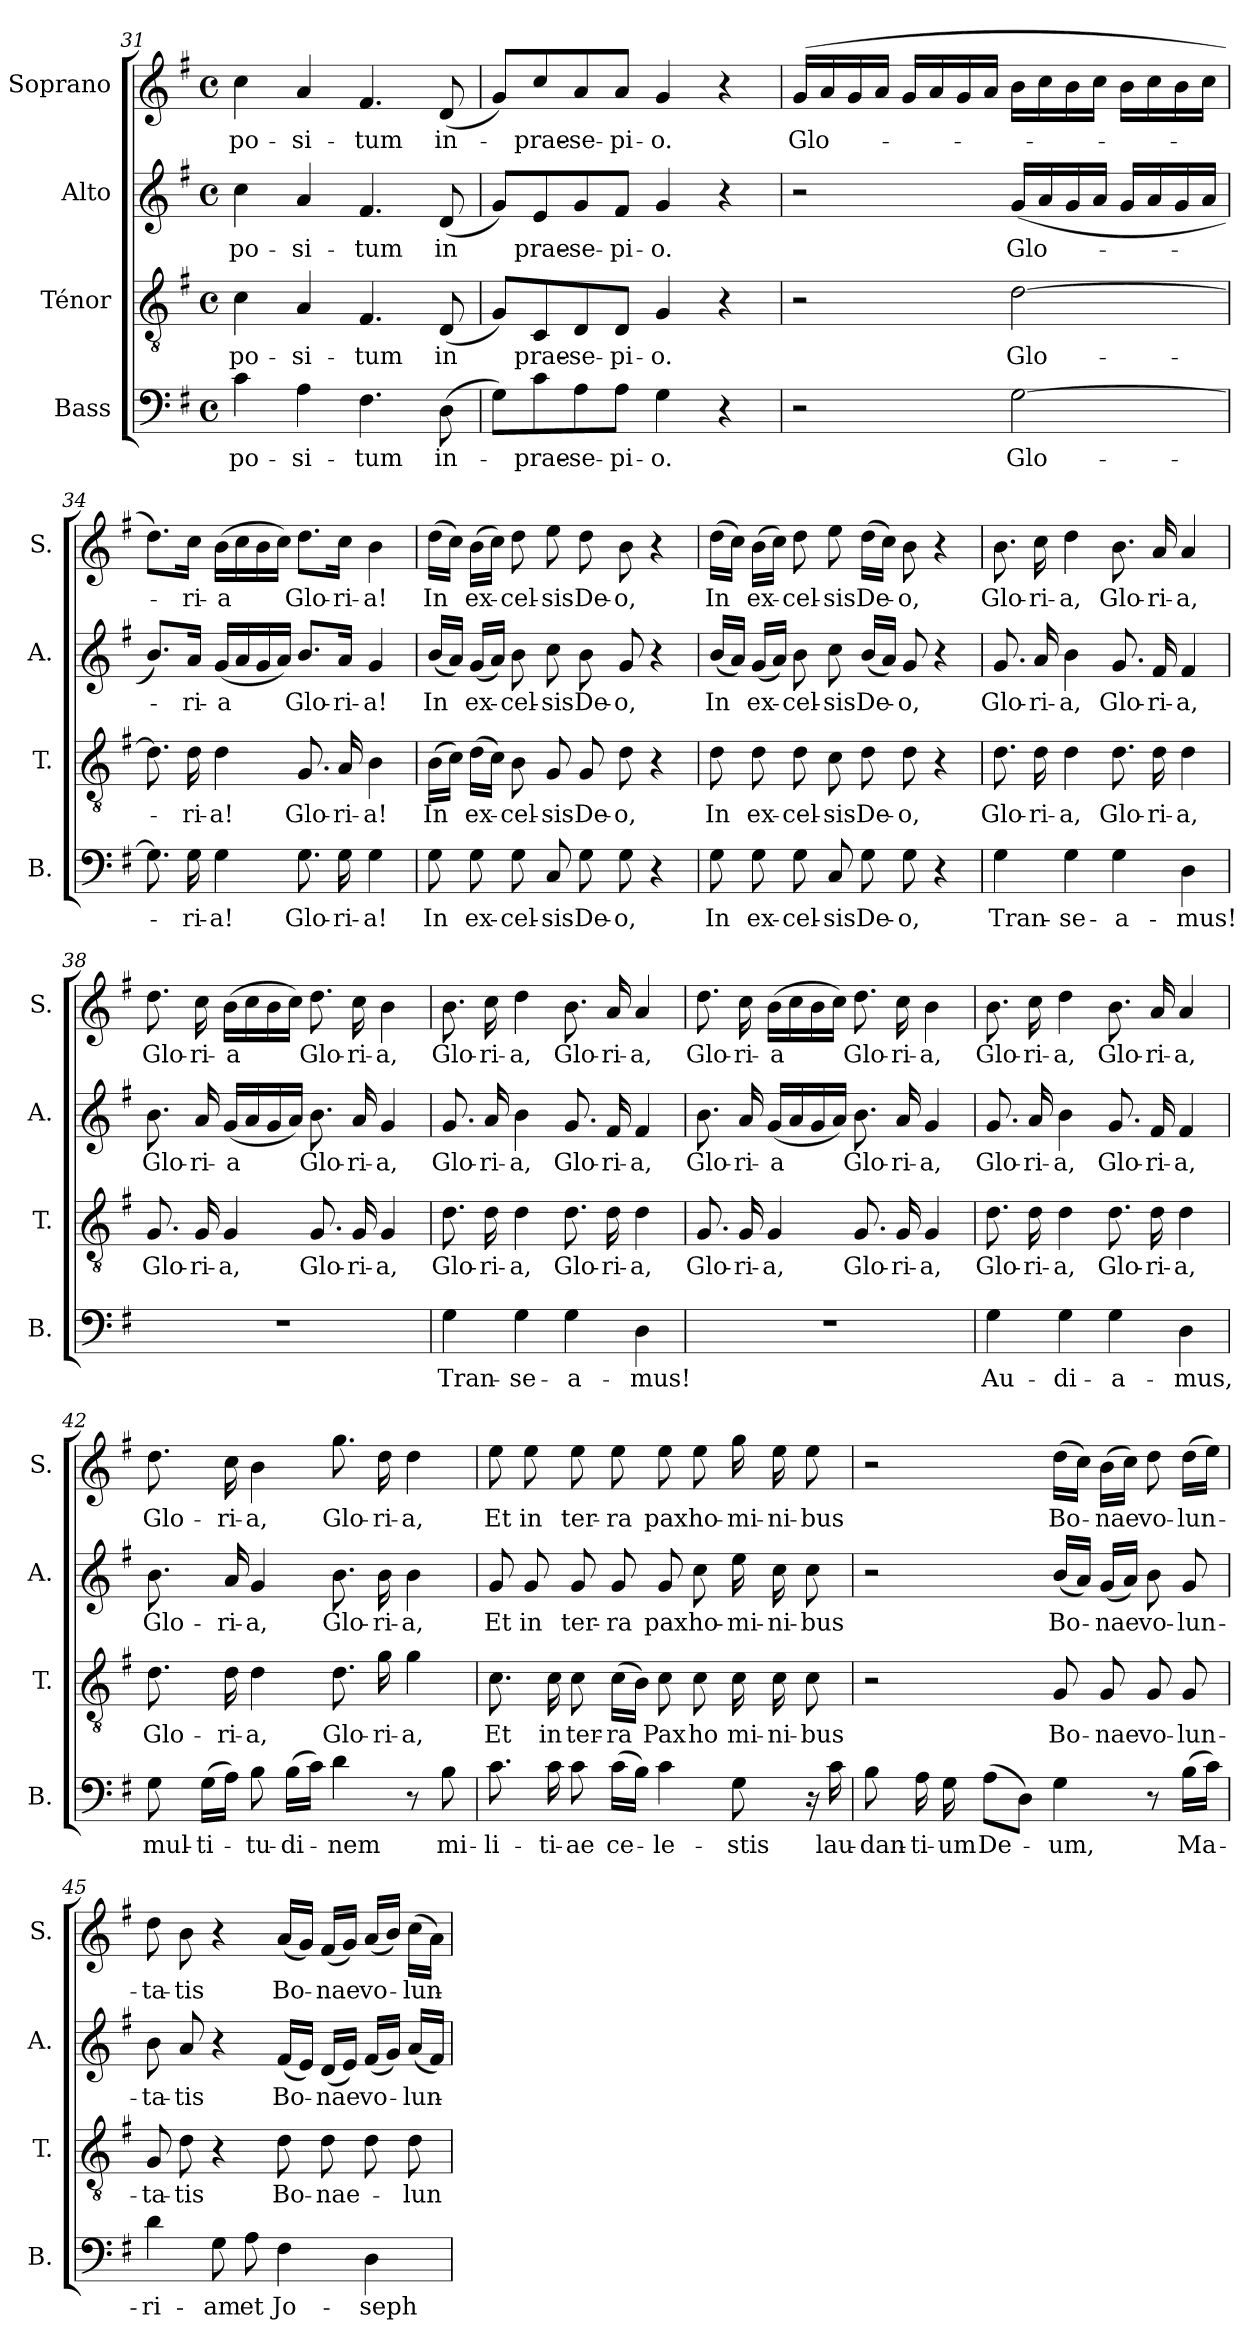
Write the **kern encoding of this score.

**kern	**text	**kern	**text	**kern	**text	**kern	**text
*part4	*part4	*part3	*part3	*part2	*part2	*part1	*part1
*staff4	*staff4	*staff3	*staff3	*staff2	*staff2	*staff1	*staff1
*I"Bass	*	*I"Ténor	*	*I"Alto	*	*I"Soprano	*
*I'B.	*	*I'T.	*	*I'A.	*	*I'S.	*
*clefF4	*	*clefGv2	*	*clefG2	*	*clefG2	*
*k[f#]	*	*k[f#]	*	*k[f#]	*	*k[f#]	*
*M4/4	*	*M4/4	*	*M4/4	*	*M4/4	*
*met(c)	*	*met(c)	*	*met(c)	*	*met(c)	*
=31	=31	=31	=31	=31	=31	=31	=31
!	!LO:LY:b	!	!LO:LY:b	!	!LO:LY:b	!	!LO:LY:b
4c\	po-	4c\	po-	4cc\	po-	4cc\	po-
!	!LO:LY:b	!	!LO:LY:b	!	!LO:LY:b	!	!LO:LY:b
4A\	-si-	4A/	-si-	4a/	-si-	4a/	-si-
!	!LO:LY:b	!	!LO:LY:b	!	!LO:LY:b	!	!LO:LY:b
4.F#\	-tum	4.F#/	-tum	4.f#/	-tum	4.f#/	-tum
!	!LO:LY:b	!	!LO:LY:b	!	!LO:LY:b	!	!LO:LY:b
(8D\	in-	(8D/	in	(8d/	in	(8d/	in-
=32	=32	=32	=32	=32	=32	=32	=32
8G\L)	.	8G/L)	.	8g/L)	.	8g/L)	.
!	!LO:LY:b	!	!LO:LY:b	!	!LO:LY:b	!	!LO:LY:b
8c\	-prae-	8C/	prae-	8e/	prae-	8cc/	-prae-
!	!LO:LY:b	!	!LO:LY:b	!	!LO:LY:b	!	!LO:LY:b
8A\	-se-	8D/	-se-	8g/	-se-	8a/	-se-
!	!LO:LY:b	!	!LO:LY:b	!	!LO:LY:b	!	!LO:LY:b
8A\J	-pi-	8D/J	-pi-	8f#/J	-pi-	8a/J	-pi-
!	!LO:LY:b	!	!LO:LY:b	!	!LO:LY:b	!	!LO:LY:b
4G\	-o.	4G/	-o.	4g/	-o.	4g/	-o.
4r	.	4r	.	4r	.	4r	.
!!LO:LB:g=z
=33	=33	=33	=33	=33	=33	=33	=33
!	!	!	!	!	!	!	!LO:LY:b
2r	.	2r	.	2r	.	(16g/LL	Glo-
.	.	.	.	.	.	16a/	.
.	.	.	.	.	.	16g/	.
.	.	.	.	.	.	16a/JJ	.
.	.	.	.	.	.	16g/LL	.
.	.	.	.	.	.	16a/	.
.	.	.	.	.	.	16g/	.
.	.	.	.	.	.	16a/JJ	.
!	!LO:LY:b	!	!LO:LY:b	!	!LO:LY:b	!	!
[2G\	Glo-	[2d\	Glo-	(16g/LL	Glo-	16b\LL	.
.	.	.	.	16a/	.	16cc\	.
.	.	.	.	16g/	.	16b\	.
.	.	.	.	16a/JJ	.	16cc\JJ	.
.	.	.	.	16g/LL	.	16b\LL	.
.	.	.	.	16a/	.	16cc\	.
.	.	.	.	16g/	.	16b\	.
.	.	.	.	16a/JJ	.	16cc\JJ	.
=34	=34	=34	=34	=34	=34	=34	=34
8.G\]	.	8.d\]	.	8.b/L)	.	8.dd\L)	.
!	!LO:LY:b	!	!LO:LY:b	!	!LO:LY:b	!	!LO:LY:b
16G\	-ri-	16d\	-ri-	16a/Jk	-ri-	16cc\Jk	-ri-
!	!LO:LY:b	!	!LO:LY:b	!	!LO:LY:b	!	!LO:LY:b
4G\	-a!	4d\	-a!	(16g/LL	-a	(16b\LL	-a
.	.	.	.	16a/	.	16cc\	.
.	.	.	.	16g/	.	16b\	.
.	.	.	.	16a/JJ)	.	16cc\JJ)	.
!	!LO:LY:b	!	!LO:LY:b	!	!LO:LY:b	!	!LO:LY:b
8.G\	Glo-	8.G/	Glo-	8.b/L	Glo-	8.dd\L	Glo-
!	!LO:LY:b	!	!LO:LY:b	!	!LO:LY:b	!	!LO:LY:b
16G\	-ri-	16A/	-ri-	16a/Jk	-ri-	16cc\Jk	-ri-
!	!LO:LY:b	!	!LO:LY:b	!	!LO:LY:b	!	!LO:LY:b
4G\	-a!	4B\	-a!	4g/	-a!	4b\	-a!
=35	=35	=35	=35	=35	=35	=35	=35
!	!LO:LY:b	!	!LO:LY:b	!	!LO:LY:b	!	!LO:LY:b
8G\	In	(16B\LL	In	(16b/LL	In	(16dd\LL	In
.	.	16c\JJ)	.	16a/JJ)	.	16cc\JJ)	.
!	!LO:LY:b	!	!LO:LY:b	!	!LO:LY:b	!	!LO:LY:b
8G\	ex-	(16d\LL	ex-	(16g/LL	ex-	(16b\LL	ex-
.	.	16c\JJ)	.	16a/JJ)	.	16cc\JJ)	.
!	!LO:LY:b	!	!LO:LY:b	!	!LO:LY:b	!	!LO:LY:b
8G\	-cel-	8B\	-cel-	8b\	-cel-	8dd\	-cel-
!	!LO:LY:b	!	!LO:LY:b	!	!LO:LY:b	!	!LO:LY:b
8C/	-sis	8G/	-sis	8cc\	-sis	8ee\	-sis
!	!LO:LY:b	!	!LO:LY:b	!	!LO:LY:b	!	!LO:LY:b
8G\	De-	8G/	De-	8b\	De-	8dd\	De-
!	!LO:LY:b	!	!LO:LY:b	!	!LO:LY:b	!	!LO:LY:b
8G\	-o,	8d\	-o,	8g/	-o,	8b\	-o,
4r	.	4r	.	4r	.	4r	.
=36	=36	=36	=36	=36	=36	=36	=36
!	!LO:LY:b	!	!LO:LY:b	!	!LO:LY:b	!	!LO:LY:b
8G\	In	8d\	In	(16b/LL	In	(16dd\LL	In
.	.	.	.	16a/JJ)	.	16cc\JJ)	.
!	!LO:LY:b	!	!LO:LY:b	!	!LO:LY:b	!	!LO:LY:b
8G\	ex-	8d\	ex-	(16g/LL	ex-	(16b\LL	ex-
.	.	.	.	16a/JJ)	.	16cc\JJ)	.
!	!LO:LY:b	!	!LO:LY:b	!	!LO:LY:b	!	!LO:LY:b
8G\	-cel-	8d\	-cel-	8b\	-cel-	8dd\	-cel-
!	!LO:LY:b	!	!LO:LY:b	!	!LO:LY:b	!	!LO:LY:b
8C/	-sis	8c\	-sis	8cc\	-sis	8ee\	-sis
!	!LO:LY:b	!	!LO:LY:b	!	!LO:LY:b	!	!LO:LY:b
8G\	De-	8d\	De-	(16b/LL	De-	(16dd\LL	De-
.	.	.	.	16a/JJ)	.	16cc\JJ)	.
!	!LO:LY:b	!	!LO:LY:b	!	!LO:LY:b	!	!LO:LY:b
8G\	-o,	8d\	-o,	8g/	-o,	8b\	-o,
4r	.	4r	.	4r	.	4r	.
!!LO:LB:g=z
=37	=37	=37	=37	=37	=37	=37	=37
!	!LO:LY:b	!	!LO:LY:b	!	!LO:LY:b	!	!LO:LY:b
4G\	Tran-	8.d\	Glo-	8.g/	Glo-	8.b\	Glo-
!	!	!	!LO:LY:b	!	!LO:LY:b	!	!LO:LY:b
.	.	16d\	-ri-	16a/	-ri-	16cc\	-ri-
!	!LO:LY:b	!	!LO:LY:b	!	!LO:LY:b	!	!LO:LY:b
4G\	-se-	4d\	-a,	4b\	-a,	4dd\	-a,
!	!LO:LY:b	!	!LO:LY:b	!	!LO:LY:b	!	!LO:LY:b
4G\	-a-	8.d\	Glo-	8.g/	Glo-	8.b\	Glo-
!	!	!	!LO:LY:b	!	!LO:LY:b	!	!LO:LY:b
.	.	16d\	-ri-	16f#/	-ri-	16a/	-ri-
!	!LO:LY:b	!	!LO:LY:b	!	!LO:LY:b	!	!LO:LY:b
4D\	-mus!	4d\	-a,	4f#/	-a,	4a/	-a,
=38	=38	=38	=38	=38	=38	=38	=38
!	!	!	!LO:LY:b	!	!LO:LY:b	!	!LO:LY:b
1r	.	8.G/	Glo-	8.b\	Glo-	8.dd\	Glo-
!	!	!	!LO:LY:b	!	!LO:LY:b	!	!LO:LY:b
.	.	16G/	-ri-	16a/	-ri-	16cc\	-ri-
!	!	!	!LO:LY:b	!	!LO:LY:b	!	!LO:LY:b
.	.	4G/	-a,	(16g/LL	-a	(16b\LL	-a
.	.	.	.	16a/	.	16cc\	.
.	.	.	.	16g/	.	16b\	.
.	.	.	.	16a/JJ)	.	16cc\JJ)	.
!	!	!	!LO:LY:b	!	!LO:LY:b	!	!LO:LY:b
.	.	8.G/	Glo-	8.b\	Glo-	8.dd\	Glo-
!	!	!	!LO:LY:b	!	!LO:LY:b	!	!LO:LY:b
.	.	16G/	-ri-	16a/	-ri-	16cc\	-ri-
!	!	!	!LO:LY:b	!	!LO:LY:b	!	!LO:LY:b
.	.	4G/	-a,	4g/	-a,	4b\	-a,
=39	=39	=39	=39	=39	=39	=39	=39
!	!LO:LY:b	!	!LO:LY:b	!	!LO:LY:b	!	!LO:LY:b
4G\	Tran-	8.d\	Glo-	8.g/	Glo-	8.b\	Glo-
!	!	!	!LO:LY:b	!	!LO:LY:b	!	!LO:LY:b
.	.	16d\	-ri-	16a/	-ri-	16cc\	-ri-
!	!LO:LY:b	!	!LO:LY:b	!	!LO:LY:b	!	!LO:LY:b
4G\	-se-	4d\	-a,	4b\	-a,	4dd\	-a,
!	!LO:LY:b	!	!LO:LY:b	!	!LO:LY:b	!	!LO:LY:b
4G\	-a-	8.d\	Glo-	8.g/	Glo-	8.b\	Glo-
!	!	!	!LO:LY:b	!	!LO:LY:b	!	!LO:LY:b
.	.	16d\	-ri-	16f#/	-ri-	16a/	-ri-
!	!LO:LY:b	!	!LO:LY:b	!	!LO:LY:b	!	!LO:LY:b
4D\	-mus!	4d\	-a,	4f#/	-a,	4a/	-a,
=40	=40	=40	=40	=40	=40	=40	=40
!	!	!	!LO:LY:b	!	!LO:LY:b	!	!LO:LY:b
1r	.	8.G/	Glo-	8.b\	Glo-	8.dd\	Glo-
!	!	!	!LO:LY:b	!	!LO:LY:b	!	!LO:LY:b
.	.	16G/	-ri-	16a/	-ri-	16cc\	-ri-
!	!	!	!LO:LY:b	!	!LO:LY:b	!	!LO:LY:b
.	.	4G/	-a,	(16g/LL	-a	(16b\LL	-a
.	.	.	.	16a/	.	16cc\	.
.	.	.	.	16g/	.	16b\	.
.	.	.	.	16a/JJ)	.	16cc\JJ)	.
!	!	!	!LO:LY:b	!	!LO:LY:b	!	!LO:LY:b
.	.	8.G/	Glo-	8.b\	Glo-	8.dd\	Glo-
!	!	!	!LO:LY:b	!	!LO:LY:b	!	!LO:LY:b
.	.	16G/	-ri-	16a/	-ri-	16cc\	-ri-
!	!	!	!LO:LY:b	!	!LO:LY:b	!	!LO:LY:b
.	.	4G/	-a,	4g/	-a,	4b\	-a,
!!LO:LB:g=z
=41	=41	=41	=41	=41	=41	=41	=41
!	!LO:LY:b	!	!LO:LY:b	!	!LO:LY:b	!	!LO:LY:b
4G\	Au-	8.d\	Glo-	8.g/	Glo-	8.b\	Glo-
!	!	!	!LO:LY:b	!	!LO:LY:b	!	!LO:LY:b
.	.	16d\	-ri-	16a/	-ri-	16cc\	-ri-
!	!LO:LY:b	!	!LO:LY:b	!	!LO:LY:b	!	!LO:LY:b
4G\	-di-	4d\	-a,	4b\	-a,	4dd\	-a,
!	!LO:LY:b	!	!LO:LY:b	!	!LO:LY:b	!	!LO:LY:b
4G\	-a-	8.d\	Glo-	8.g/	Glo-	8.b\	Glo-
!	!	!	!LO:LY:b	!	!LO:LY:b	!	!LO:LY:b
.	.	16d\	-ri-	16f#/	-ri-	16a/	-ri-
!	!LO:LY:b	!	!LO:LY:b	!	!LO:LY:b	!	!LO:LY:b
4D\	-mus,	4d\	-a,	4f#/	-a,	4a/	-a,
=42	=42	=42	=42	=42	=42	=42	=42
!	!LO:LY:b	!	!LO:LY:b	!	!LO:LY:b	!	!LO:LY:b
8G\	mul-	8.d\	Glo-	8.b\	Glo-	8.dd\	Glo-
!	!LO:LY:b	!	!	!	!	!	!
(16G\LL	-ti-	.	.	.	.	.	.
!	!	!	!LO:LY:b	!	!LO:LY:b	!	!LO:LY:b
16A\JJ)	.	16d\	-ri-	16a/	-ri-	16cc\	-ri-
!	!LO:LY:b	!	!LO:LY:b	!	!LO:LY:b	!	!LO:LY:b
8B\	-tu-	4d\	-a,	4g/	-a,	4b\	-a,
!	!LO:LY:b	!	!	!	!	!	!
(16B\LL	-di-	.	.	.	.	.	.
16c\JJ)	.	.	.	.	.	.	.
!	!LO:LY:b	!	!LO:LY:b	!	!LO:LY:b	!	!LO:LY:b
4d\	-nem	8.d\	Glo-	8.b\	Glo-	8.gg\	Glo-
!	!	!	!LO:LY:b	!	!LO:LY:b	!	!LO:LY:b
.	.	16g\	-ri-	16b\	-ri-	16dd\	-ri-
!	!	!	!LO:LY:b	!	!LO:LY:b	!	!LO:LY:b
8r	.	4g\	-a,	4b\	-a,	4dd\	-a,
!	!LO:LY:b	!	!	!	!	!	!
8B\	mi-	.	.	.	.	.	.
=43	=43	=43	=43	=43	=43	=43	=43
!	!LO:LY:b	!	!LO:LY:b	!	!LO:LY:b	!	!LO:LY:b
8.c\	-li-	8.c\	Et	8g/	Et	8ee\	Et
!	!	!	!	!	!LO:LY:b	!	!LO:LY:b
.	.	.	.	8g/	in	8ee\	in
!	!LO:LY:b	!	!LO:LY:b	!	!	!	!
16c\	-ti-	16c\	in	.	.	.	.
!	!LO:LY:b	!	!LO:LY:b	!	!LO:LY:b	!	!LO:LY:b
8c\	-ae	8c\	ter-	8g/	ter-	8ee\	ter-
!	!LO:LY:b	!	!LO:LY:b	!	!LO:LY:b	!	!LO:LY:b
(16c\LL	ce-	(16c\LL	-ra	8g/	-ra	8ee\	-ra
16B\JJ)	.	16B\JJ)	.	.	.	.	.
!	!LO:LY:b	!	!LO:LY:b	!	!LO:LY:b	!	!LO:LY:b
4c\	-le-	8c\	Pax	8g/	pax	8ee\	pax
!	!	!	!LO:LY:b	!	!LO:LY:b	!	!LO:LY:b
.	.	8c\	ho	8cc\	ho-	8ee\	ho-
!	!LO:LY:b	!	!LO:LY:b	!	!LO:LY:b	!	!LO:LY:b
8G\	-stis	16c\	mi-	16ee\	-mi-	16gg\	-mi-
!	!	!	!LO:LY:b	!	!LO:LY:b	!	!LO:LY:b
.	.	16c\	-ni-	16cc\	-ni-	16ee\	-ni-
!	!	!	!LO:LY:b	!	!LO:LY:b	!	!LO:LY:b
16r	.	8c\	-bus	8cc\	-bus	8ee\	-bus
!	!LO:LY:b	!	!	!	!	!	!
16c\	lau-	.	.	.	.	.	.
=44	=44	=44	=44	=44	=44	=44	=44
!	!LO:LY:b	!	!	!	!	!	!
8B\	-dan-	2r	.	2r	.	2r	.
!	!LO:LY:b	!	!	!	!	!	!
16A\	-ti-	.	.	.	.	.	.
!	!LO:LY:b	!	!	!	!	!	!
16G\	-um	.	.	.	.	.	.
!	!LO:LY:b	!	!	!	!	!	!
(8A\L	De-	.	.	.	.	.	.
8D\J)	.	.	.	.	.	.	.
!	!LO:LY:b	!	!LO:LY:b	!	!LO:LY:b	!	!LO:LY:b
4G\	-um,	8G/	Bo-	(16b/LL	Bo-	(16dd\LL	Bo-
.	.	.	.	16a/JJ)	.	16cc\JJ)	.
!	!	!	!LO:LY:b	!	!LO:LY:b	!	!LO:LY:b
.	.	8G/	-nae	(16g/LL	-nae	(16b\LL	-nae
.	.	.	.	16a/JJ)	.	16cc\JJ)	.
!	!	!	!LO:LY:b	!	!LO:LY:b	!	!LO:LY:b
8r	.	8G/	vo-	8b\	vo-	8dd\	vo-
!	!LO:LY:b	!	!LO:LY:b	!	!LO:LY:b	!	!LO:LY:b
(16B\LL	Ma-	8G/	-lun-	8g/	-lun-	(16dd\LL	-lun-
16c\JJ)	.	.	.	.	.	16ee\JJ)	.
!!LO:PB:g=z
=45	=45	=45	=45	=45	=45	=45	=45
!	!LO:LY:b	!	!LO:LY:b	!	!LO:LY:b	!	!LO:LY:b
4d\	-ri-	8G/	-ta-	8b\	-ta-	8dd\	-ta-
!	!	!	!LO:LY:b	!	!LO:LY:b	!	!LO:LY:b
.	.	8d\	-tis	8a/	-tis	8b\	-tis
!	!LO:LY:b	!	!	!	!	!	!
8G\	-am	4r	.	4r	.	4r	.
!	!LO:LY:b	!	!	!	!	!	!
8A\	et	.	.	.	.	.	.
!	!LO:LY:b	!	!LO:LY:b	!	!LO:LY:b	!	!LO:LY:b
4F#\	Jo-	8d\	Bo-	(16f#/LL	Bo-	(16a/LL	Bo-
.	.	.	.	16e/JJ)	.	16g/JJ)	.
!	!	!	!LO:LY:b	!	!LO:LY:b	!	!LO:LY:b
.	.	8d\	-nae-	(16d/LL	-nae	(16f#/LL	-nae
.	.	.	.	16e/JJ)	.	16g/JJ)	.
!	!LO:LY:b	!	!	!	!LO:LY:b	!	!LO:LY:b
4D\	-seph	8d\	.	(16f#/LL	vo-	(16a/LL	vo-
.	.	.	.	16g/JJ)	.	16b/JJ)	.
!	!	!	!LO:LY:b	!	!LO:LY:b	!	!LO:LY:b
.	.	8d\	-lun-	(16a/LL	-lun-	(16cc\LL	-lun-
.	.	.	.	16f#/JJ)	.	16a\JJ)	.
=	=	=	=	=	=	=	=
*-	*-	*-	*-	*-	*-	*-	*-
